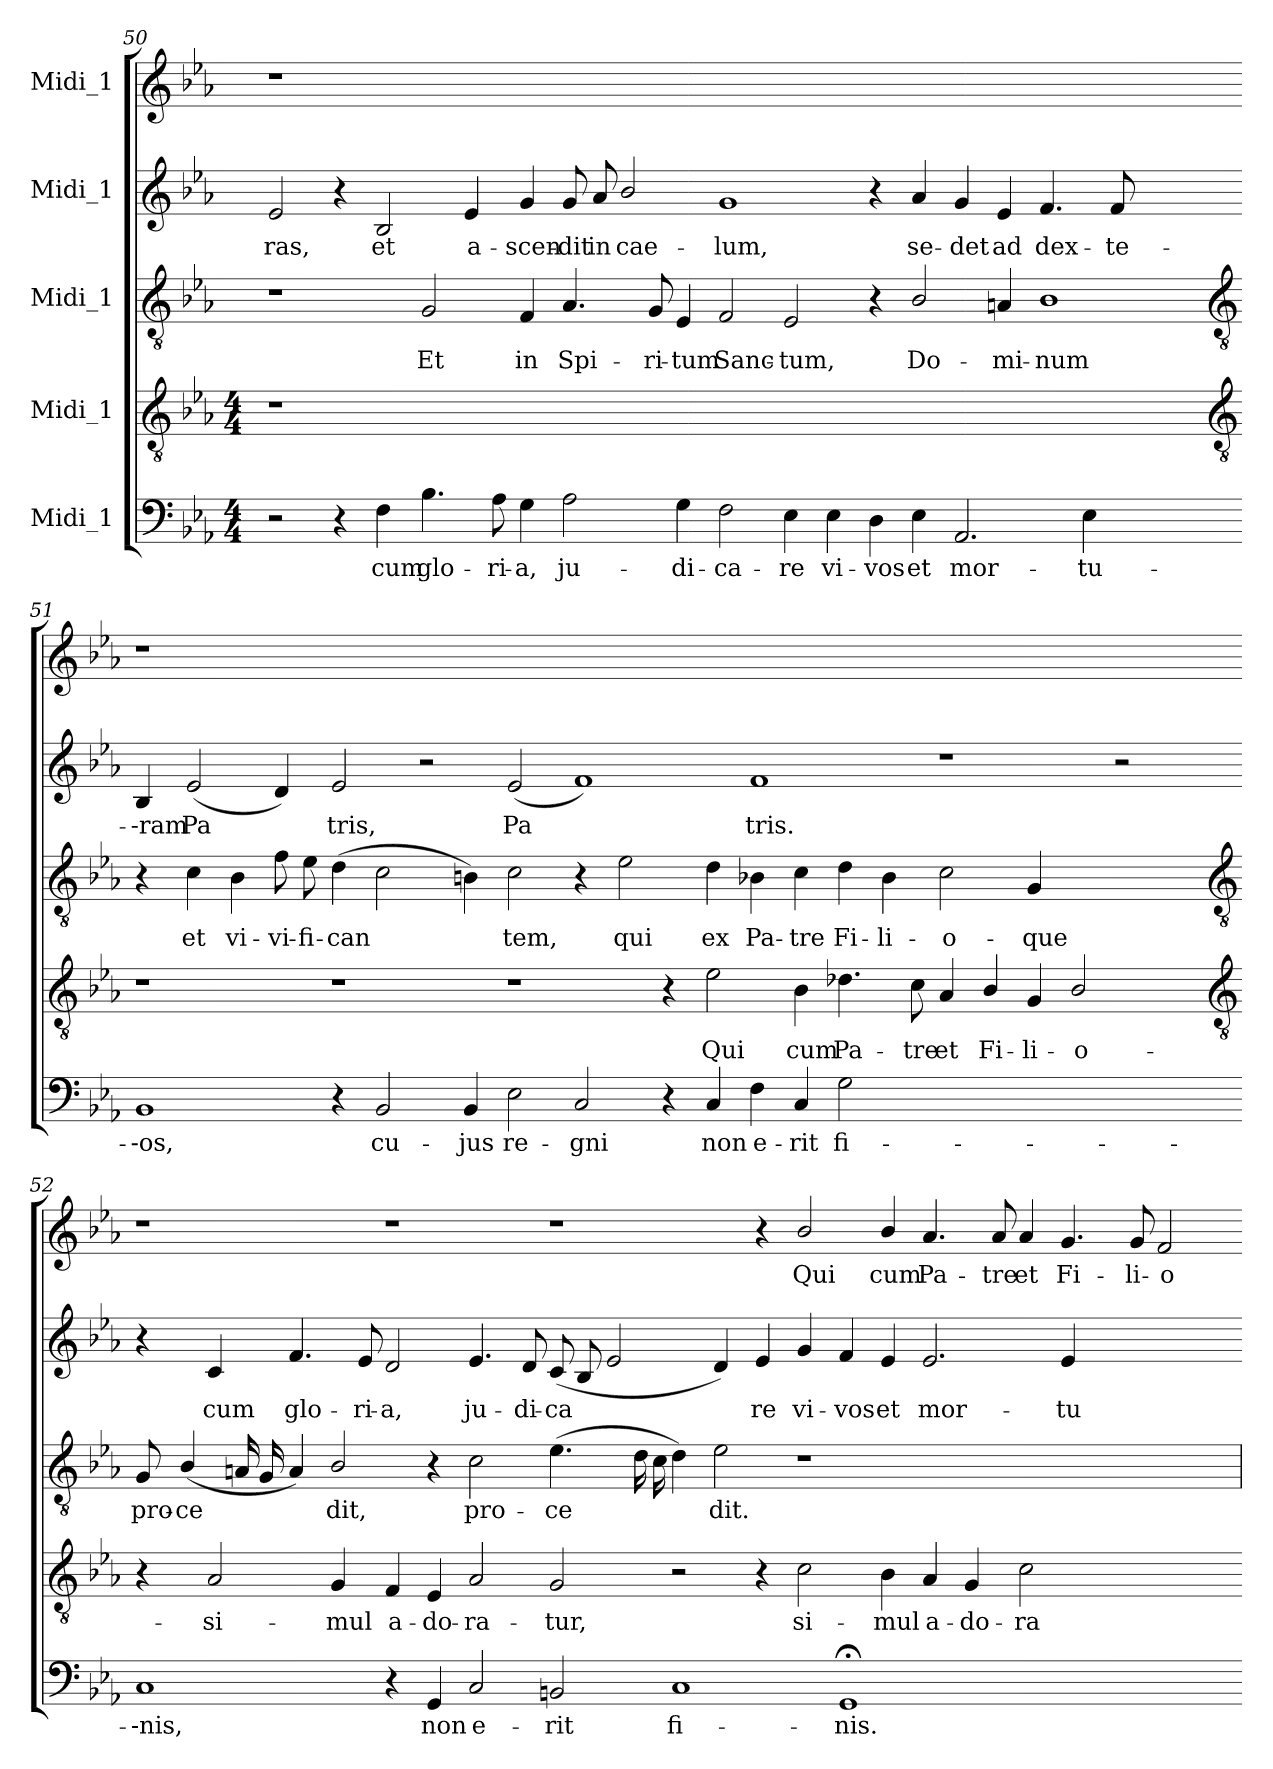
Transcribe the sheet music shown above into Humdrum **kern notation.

**kern	**text	**kern	**text	**kern	**text	**kern	**text	**kern	**text
*part5	*part5	*part4	*part4	*part3	*part3	*part2	*part2	*part1	*part1
*staff5	*staff5	*staff4	*staff4	*staff3	*staff3	*staff2	*staff2	*staff1	*staff1
*I"Midi_1	*	*I"Midi_1	*	*I"Midi_1	*	*I"Midi_1	*	*I"Midi_1	*
!!LO:LB:g=z
*clefF4	*	*clefGv2	*	*clefGv2	*	*clefG2	*	*clefG2	*
*k[b-e-a-]	*	*k[b-e-a-]	*	*k[b-e-a-]	*	*k[b-e-a-]	*	*k[b-e-a-]	*
*E-:	*	*E-:	*	*E-:	*	*E-:	*	*E-:	*
*M4/4	*	*M4/4	*	*	*	*	*	*	*
=50	=50	=50	=50	=50	=50	=50	=50	=50	=50
!	!	!	!	!	!	!	!LO:LY:b	!	!
2r	.	1r	.	1r	.	2e-	-ras,	1r	.
4r	.	.	.	.	.	4r	.	.	.
!	!LO:LY:b	!	!	!	!	!	!LO:LY:b	!	!
4F	cum	.	.	.	.	2B-	et	.	.
!	!LO:LY:b	!	!	!	!LO:LY:b	!	!	!	!
4.B-	glo-	00ryy	.	2G	Et	.	.	00ryy	.
!	!	!	!	!	!	!	!LO:LY:b	!	!
.	.	.	.	.	.	4e-	a-	.	.
!	!LO:LY:b	!	!	!	!	!	!	!	!
8A-	-ri-	.	.	.	.	.	.	.	.
!	!LO:LY:b	!	!	!	!LO:LY:b	!	!LO:LY:b	!	!
4G	-a,	.	.	4F	in	4g	-scen-	.	.
!	!LO:LY:b	!	!	!	!LO:LY:b	!	!LO:LY:b	!	!
2A-	ju-	.	.	4.A-	Spi-	8g	-dit	.	.
!	!	!	!	!	!	!	!LO:LY:b	!	!
.	.	.	.	.	.	8a-/	in	.	.
!	!	!	!	!	!	!	!LO:LY:b	!	!
.	.	.	.	.	.	2b-/	cae-	.	.
!	!	!	!	!	!LO:LY:b	!	!	!	!
.	.	.	.	8G	-ri-	.	.	.	.
!	!LO:LY:b	!	!	!	!LO:LY:b	!	!	!	!
4G	-di-	.	.	4E-	-tum	.	.	.	.
!	!LO:LY:b	!	!	!	!LO:LY:b	!	!LO:LY:b	!	!
2F	-ca-	.	.	2F	Sanc-	1g	-lum,	.	.
!	!LO:LY:b	!	!	!	!LO:LY:b	!	!	!	!
4E-	-re	.	.	2E-	-tum,	.	.	.	.
!	!LO:LY:b	!	!	!	!	!	!	!	!
4E-	vi-	.	.	.	.	.	.	.	.
!	!LO:LY:b	!	!	!	!	!	!	!	!
4D	-vos	.	.	4r	.	4r	.	.	.
!	!LO:LY:b	!	!	!	!LO:LY:b	!	!LO:LY:b	!	!
4E-	et	.	.	2B-/	Do-	4a-	se-	.	.
!	!LO:LY:b	!	!	!	!	!	!LO:LY:b	!	!
2.AA-	mor-	.	.	.	.	4g	-det	.	.
!	!	!	!	!	!LO:LY:b	!	!LO:LY:b	!	!
.	.	.	.	4An	-mi-	4e-	ad	.	.
!	!	!	!	!	!LO:LY:b	!	!LO:LY:b	!	!
.	.	.	.	1B-	-num	4.f	dex-	.	.
!	!LO:LY:b	!	!	!	!	!	!	!	!
4E-	-tu-	.	.	.	.	.	.	.	.
!	!	!	!	!	!	!	!LO:LY:b	!	!
.	.	.	.	.	.	8f	-te-	.	.
2ryy	.	2ryy	.	.	.	2ryy	.	2ryy	.
!!LO:LB:g=z
=51-	=51-	=51-	=51-	=51-	=51-	=51-	=51-	=51-	=51-
*	*	*clefGv2	*	*clefGv2	*	*	*	*	*
!	!LO:LY:b	!	!	!	!	!	!LO:LY:b	!	!
1BB-	--os,	1r	.	4r	.	4B-	--ram	1r	.
!	!	!	!	!	!LO:LY:b	!	!LO:LY:b	!	!
.	.	.	.	4c	et	(<2e-	Pa	.	.
!	!	!	!	!	!LO:LY:b	!	!	!	!
.	.	.	.	4B-	vi-	.	.	.	.
!	!	!	!	!	!LO:LY:b	!	!	!	!
.	.	.	.	8f	-vi-	4d)	.	.	.
!	!	!	!	!	!LO:LY:b	!	!	!	!
.	.	.	.	8e-	-fi-	.	.	.	.
!	!	!	!	!	!LO:LY:b	!	!LO:LY:b	!	!
4r	.	1r	.	(>4d	-can	2e-	tris,	00ryy	.
!	!LO:LY:b	!	!	!	!	!	!	!	!
2BB-	cu-	.	.	2c	.	.	.	.	.
.	.	.	.	.	.	2r	.	.	.
!	!LO:LY:b	!	!	!	!	!	!	!	!
4BB-	-jus	.	.	4Bn)	.	.	.	.	.
!	!LO:LY:b	!	!	!	!LO:LY:b	!	!LO:LY:b	!	!
2E-	re-	1r	.	2c	tem,	(<2e-	Pa	.	.
!	!LO:LY:b	!	!	!	!	!	!	!	!
2C	-gni	.	.	4r	.	1f)	.	.	.
!	!	!	!	!	!LO:LY:b	!	!	!	!
.	.	.	.	2e-	qui	.	.	.	.
4r	.	4r	.	.	.	.	.	.	.
!	!LO:LY:b	!	!LO:LY:b	!	!LO:LY:b	!	!	!	!
4C	non	2e-	Qui	4d	ex	.	.	.	.
!	!LO:LY:b	!	!	!	!LO:LY:b	!	!LO:LY:b	!	!
4F	e-	.	.	4B-X	Pa-	1f	tris.	.	.
!	!LO:LY:b	!	!LO:LY:b	!	!LO:LY:b	!	!	!	!
4C	-rit	4B-	cum	4c	-tre	.	.	.	.
!	!LO:LY:b	!	!LO:LY:b	!	!LO:LY:b	!	!	!	!
2G	fi-	4.d-X	Pa-	4d	Fi-	.	.	.	.
!	!	!	!	!	!LO:LY:b	!	!	!	!
.	.	.	.	4B-	-li-	.	.	.	.
!	!	!	!LO:LY:b	!	!	!	!	!	!
.	.	8c	-tre	.	.	.	.	.	.
!	!	!	!LO:LY:b	!	!LO:LY:b	!	!	!	!
1.ryy	.	4A-	et	2c	-o-	1r	.	.	.
!	!	!	!LO:LY:b	!	!	!	!	!	!
.	.	4B-/	Fi-	.	.	.	.	.	.
!	!	!	!LO:LY:b	!	!LO:LY:b	!	!	!	!
.	.	4G/	-li-	4G	-que	.	.	1ryy	.
!	!	!	!LO:LY:b	!	!	!	!	!	!
.	.	2B-/	-o-	2.ryy	.	.	.	.	.
.	.	.	.	.	.	2r	.	.	.
.	.	4ryy	.	.	.	.	.	.	.
!!LO:LB:g=z
=52-	=52-	=52-	=52-	=52-	=52-	=52-	=52-	=52-	=52-
*	*	*clefGv2	*	*clefGv2	*	*	*	*	*
!	!LO:LY:b	!	!	!	!LO:LY:b	!	!	!	!
1C	--nis,	4r	.	8G	pro-	4r	.	1r	.
!	!	!	!	!	!LO:LY:b	!	!	!	!
.	.	.	.	(<4B-/	-ce	.	.	.	.
!	!	!	!LO:LY:b	!	!	!	!LO:LY:b	!	!
.	.	2A-	-si-	.	.	4c	cum	.	.
.	.	.	.	16An/	.	.	.	.	.
.	.	.	.	16G/	.	.	.	.	.
!	!	!	!	!	!	!	!LO:LY:b	!	!
.	.	.	.	4A/)	.	4.f	glo-	.	.
!	!	!	!LO:LY:b	!	!LO:LY:b	!	!	!	!
.	.	4G	-mul	2B-/	dit,	.	.	.	.
!	!	!	!	!	!	!	!LO:LY:b	!	!
.	.	.	.	.	.	8e-	-ri-	.	.
!	!	!	!LO:LY:b	!	!	!	!LO:LY:b	!	!
4r	.	4F	a-	.	.	2d	-a,	1r	.
!	!LO:LY:b	!	!LO:LY:b	!	!	!	!	!	!
4GG	non	4E-	-do-	4r	.	.	.	.	.
!	!LO:LY:b	!	!LO:LY:b	!	!LO:LY:b	!	!LO:LY:b	!	!
2C	e-	2A-	-ra-	2c	pro-	4.e-	ju-	.	.
!	!	!	!	!	!	!	!LO:LY:b	!	!
.	.	.	.	.	.	8d	-di-	.	.
!	!LO:LY:b	!	!LO:LY:b	!	!LO:LY:b	!	!LO:LY:b	!	!
2BBn	-rit	2G	-tur,	(>4.e-	-ce	(<8c	-ca	1r	.
.	.	.	.	.	.	8B-	.	.	.
.	.	.	.	.	.	2e-	.	.	.
.	.	.	.	16d	.	.	.	.	.
.	.	.	.	16c	.	.	.	.	.
!	!LO:LY:b	!	!	!	!	!	!	!	!
1C	fi-	2r	.	4d)	.	.	.	.	.
!	!	!	!	!	!LO:LY:b	!	!	!	!
.	.	.	.	2e-	dit.	4d)	.	.	.
!	!	!	!	!	!	!	!LO:LY:b	!	!
.	.	4r	.	.	.	4e-	re	4r	.
!	!	!	!LO:LY:b	!	!	!	!LO:LY:b	!	!LO:LY:b
.	.	2c	si-	1r	.	4g	vi-	2b-/	Qui
!	!LO:LY:b	!	!	!	!	!	!LO:LY:b	!	!
1GG;<	-nis.	.	.	.	.	4f	-vos	.	.
!	!	!	!LO:LY:b	!	!	!	!LO:LY:b	!	!LO:LY:b
.	.	4B-	-mul	.	.	4e-	et	4b-/	cum
!	!	!	!LO:LY:b	!	!	!	!LO:LY:b	!	!LO:LY:b
.	.	4A-	a-	.	.	2.e-	mor-	4.a-	Pa-
!	!	!	!LO:LY:b	!	!	!	!	!	!
.	.	4G	-do-	1.ryy	.	.	.	.	.
!	!	!	!	!	!	!	!	!	!LO:LY:b
.	.	.	.	.	.	.	.	8a-	-tre
!	!	!	!LO:LY:b	!	!	!	!	!	!LO:LY:b
1ryy	.	2c	-ra-	.	.	.	.	4a-	et
!	!	!	!	!	!	!	!LO:LY:b	!	!LO:LY:b
.	.	.	.	.	.	4e-	-tu-	4.g	Fi-
.	.	2.ryy	.	.	.	2.ryy	.	.	.
!	!	!	!	!	!	!	!	!	!LO:LY:b
.	.	.	.	.	.	.	.	8g	-li-
!	!	!	!	!	!	!	!	!	!LO:LY:b
.	.	.	.	.	.	.	.	2f	-o
4ryy	.	.	.	.	.	.	.	.	.
=-	=-	=-	=-	=	=-	=-	=-	=-	=-
*-	*-	*-	*-	*-	*-	*-	*-	*-	*-
